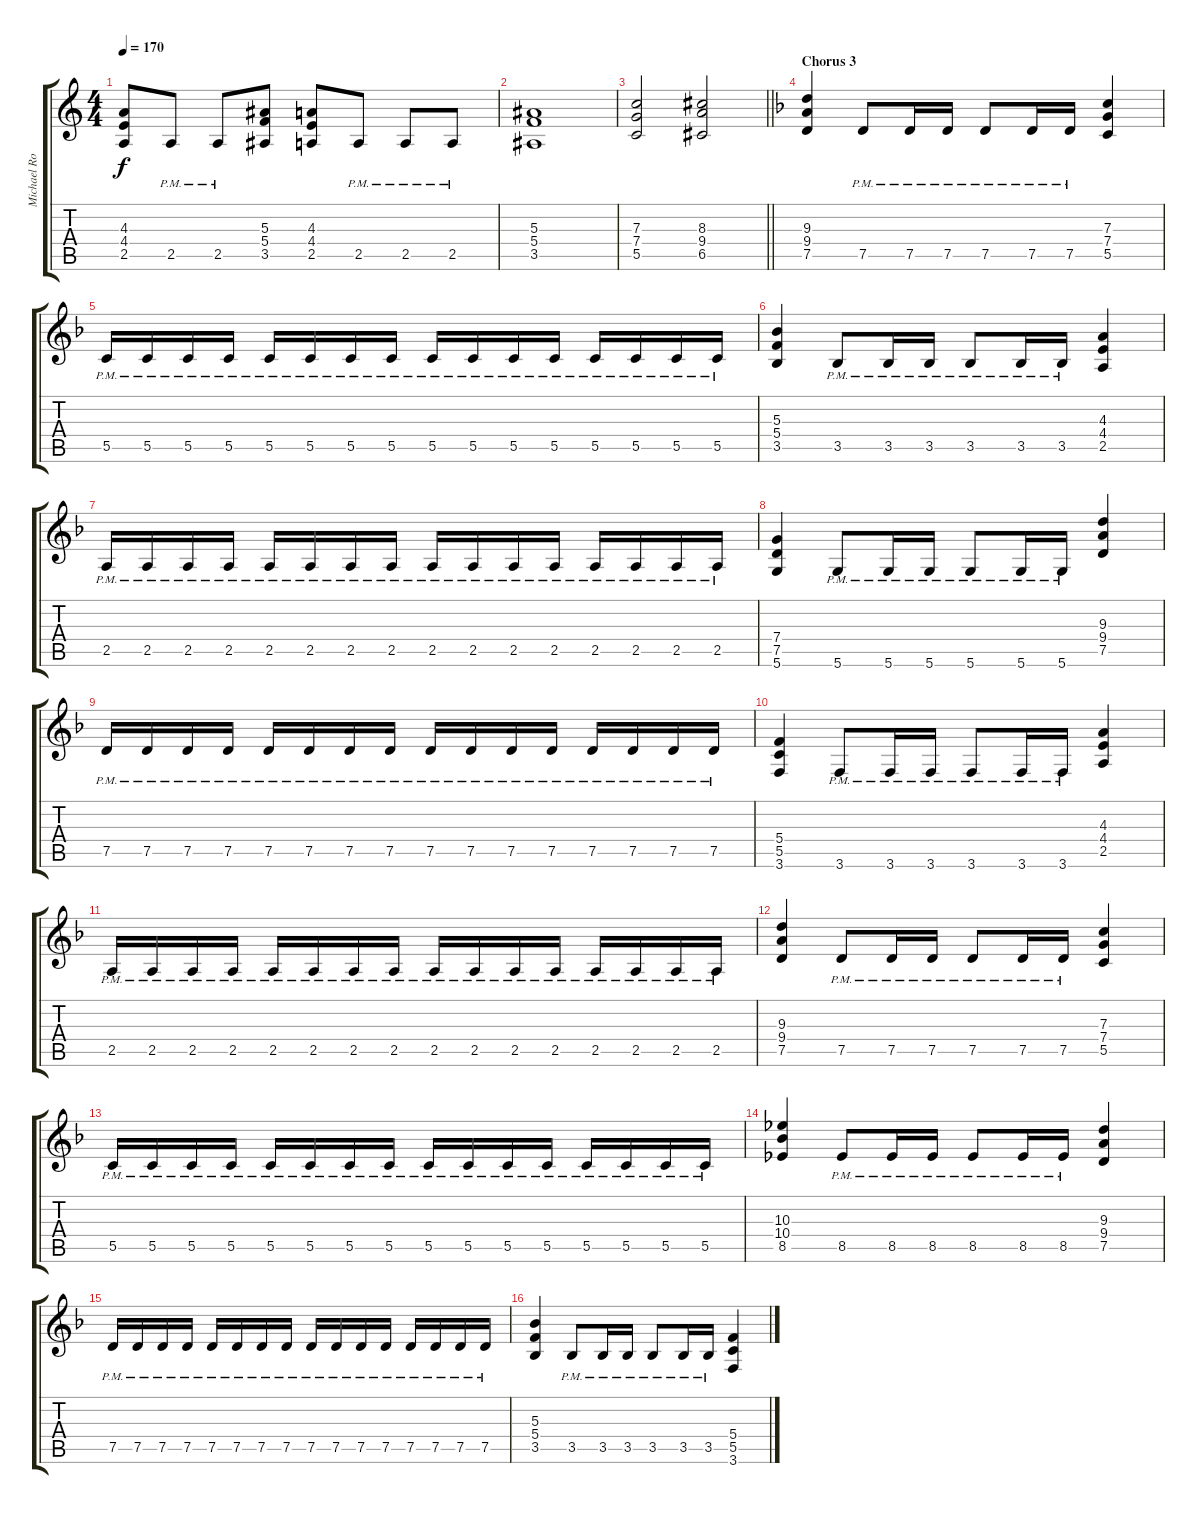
\track ("Michael Romeo Gtr. R" "Michael Ro") {instrument distortionguitar}
\staff {score tabs}
\tuning (D4 A3 F3 C3 G2 D2) {hide}
\ts (4 4)
\tempo 170
\clef g2
\ks aminor
(4.3 4.4 2.5).8{dy f} 2.5{pm}.8 2.5{pm}.8 (5.3 5.4 3.5).8 (4.3 4.4 2.5).8 2.5{pm}.8 2.5{pm}.8 2.5{pm}.8 |
(5.3 5.4 3.5).1 |
\barLineRight lightlight
(7.3 7.4 5.5).2 (8.3 9.4 6.5).2 |
\section ("" "Chorus 3")
\ks dminor
(9.3 9.4 7.5).4 7.5{pm}.8 7.5{pm}.16 7.5{pm}.16 7.5{pm}.8 7.5{pm}.16 7.5{pm}.16 (7.3 7.4 5.5).4 |
5.5{pm}.16 5.5{pm}.16 5.5{pm}.16 5.5{pm}.16 5.5{pm}.16 5.5{pm}.16 5.5{pm}.16 5.5{pm}.16 5.5{pm}.16 5.5{pm}.16 5.5{pm}.16 5.5{pm}.16 5.5{pm}.16 5.5{pm}.16 5.5{pm}.16 5.5{pm}.16 |
(5.3 5.4 3.5).4 3.5{pm}.8 3.5{pm}.16 3.5{pm}.16 3.5{pm}.8 3.5{pm}.16 3.5{pm}.16 (4.3 4.4 2.5).4 |
2.5{pm}.16 2.5{pm}.16 2.5{pm}.16 2.5{pm}.16 2.5{pm}.16 2.5{pm}.16 2.5{pm}.16 2.5{pm}.16 2.5{pm}.16 2.5{pm}.16 2.5{pm}.16 2.5{pm}.16 2.5{pm}.16 2.5{pm}.16 2.5{pm}.16 2.5{pm}.16 |
(7.4 7.5 5.6).4 5.6{pm}.8 5.6{pm}.16 5.6{pm}.16 5.6{pm}.8 5.6{pm}.16 5.6{pm}.16 (9.3 9.4 7.5).4 |
7.5{pm}.16 7.5{pm}.16 7.5{pm}.16 7.5{pm}.16 7.5{pm}.16 7.5{pm}.16 7.5{pm}.16 7.5{pm}.16 7.5{pm}.16 7.5{pm}.16 7.5{pm}.16 7.5{pm}.16 7.5{pm}.16 7.5{pm}.16 7.5{pm}.16 7.5{pm}.16 |
(5.4 5.5 3.6).4 3.6{pm}.8 3.6{pm}.16 3.6{pm}.16 3.6{pm}.8 3.6{pm}.16 3.6{pm}.16 (4.3 4.4 2.5).4 |
2.5{pm}.16 2.5{pm}.16 2.5{pm}.16 2.5{pm}.16 2.5{pm}.16 2.5{pm}.16 2.5{pm}.16 2.5{pm}.16 2.5{pm}.16 2.5{pm}.16 2.5{pm}.16 2.5{pm}.16 2.5{pm}.16 2.5{pm}.16 2.5{pm}.16 2.5{pm}.16 |
(9.3 9.4 7.5).4 7.5{pm}.8 7.5{pm}.16 7.5{pm}.16 7.5{pm}.8 7.5{pm}.16 7.5{pm}.16 (7.3 7.4 5.5).4 |
5.5{pm}.16 5.5{pm}.16 5.5{pm}.16 5.5{pm}.16 5.5{pm}.16 5.5{pm}.16 5.5{pm}.16 5.5{pm}.16 5.5{pm}.16 5.5{pm}.16 5.5{pm}.16 5.5{pm}.16 5.5{pm}.16 5.5{pm}.16 5.5{pm}.16 5.5{pm}.16 |
(10.3 10.4 8.5).4 8.5{pm}.8 8.5{pm}.16 8.5{pm}.16 8.5{pm}.8 8.5{pm}.16 8.5{pm}.16 (9.3 9.4 7.5).4 |
7.5{pm}.16 7.5{pm}.16 7.5{pm}.16 7.5{pm}.16 7.5{pm}.16 7.5{pm}.16 7.5{pm}.16 7.5{pm}.16 7.5{pm}.16 7.5{pm}.16 7.5{pm}.16 7.5{pm}.16 7.5{pm}.16 7.5{pm}.16 7.5{pm}.16 7.5{pm}.16 |
(5.3 5.4 3.5).4 3.5{pm}.8 3.5{pm}.16 3.5{pm}.16 3.5{pm}.8 3.5{pm}.16 3.5{pm}.16 (5.4 5.5 3.6).4
